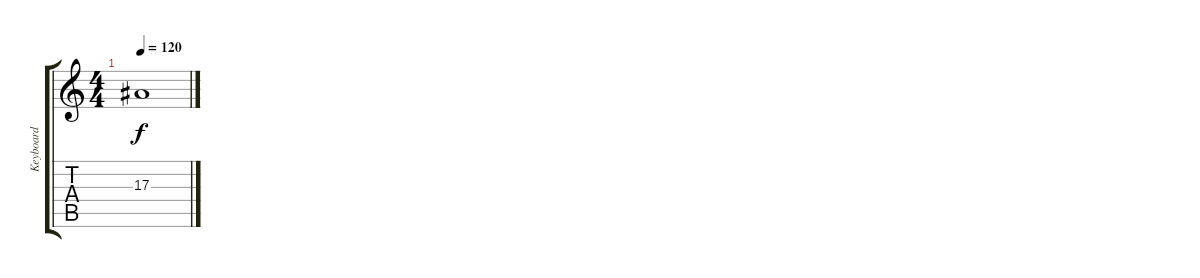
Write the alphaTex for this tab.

\track ("Keyboard" "Keyboard") {instrument stringensemble1}
\staff {score tabs}
\tuning (D4 A3 F3 C3 G2 D2) {hide}
\ts (4 4)
\tempo 120
\clef g2
\ks c
17.3.1{dy f}
